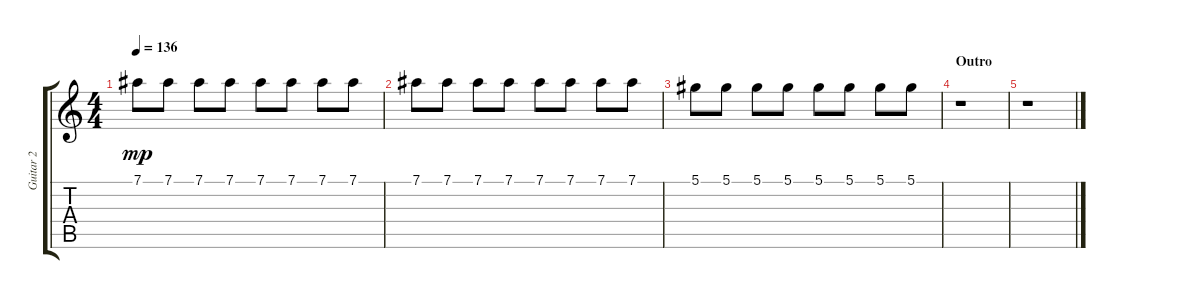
\track ("Guitar 2 " "Guitar 2 ") {instrument electricguitarclean}
\staff {score tabs}
\tuning (Eb4 Bb3 Gb3 Db3 Ab2 Eb2) {hide}
\ts (4 4)
\tempo 136
\clef g2
\ks c
7.1.8{dy mp} 7.1.8 7.1.8 7.1.8 7.1.8 7.1.8 7.1.8 7.1.8 |
7.1.8 7.1.8 7.1.8 7.1.8 7.1.8 7.1.8 7.1.8 7.1.8 |
5.1.8 5.1.8 5.1.8 5.1.8 5.1.8 5.1.8 5.1.8 5.1.8 |
\section ("" "Outro")
r.1 |
r.1
